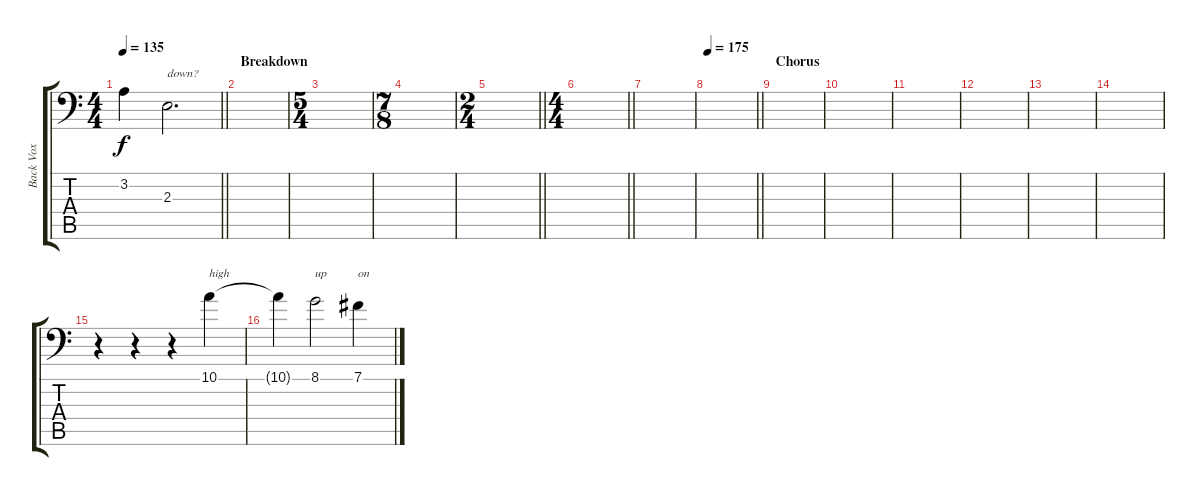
\track ("Back Vox" "Back Vox") {instrument bassoon}
\staff {score tabs}
\tuning (B3 Gb3 D3 A2 E2 A1) {hide}
\ts (4 4)
\tempo 135
\clef f4
\barLineRight lightlight
\ks c
3.2{t}.4{dy f} 2.3.2{d txt "down?"} |
\section ("" "Breakdown")
|
\ts (5 4)
|
\ts (7 8)
|
\ts (2 4)
\barLineRight lightlight
|
\ts (4 4)
\section ("" "")
\barLineRight lightlight
|
|
\tempo 175
\barLineRight lightlight
|
\section ("" "Chorus")
|
|
|
|
|
|
r.4 r.4 r.4 10.1.4{txt "high"} |
10.1{t}.4 8.1.2{txt "up"} 7.1.4{txt "on"}
